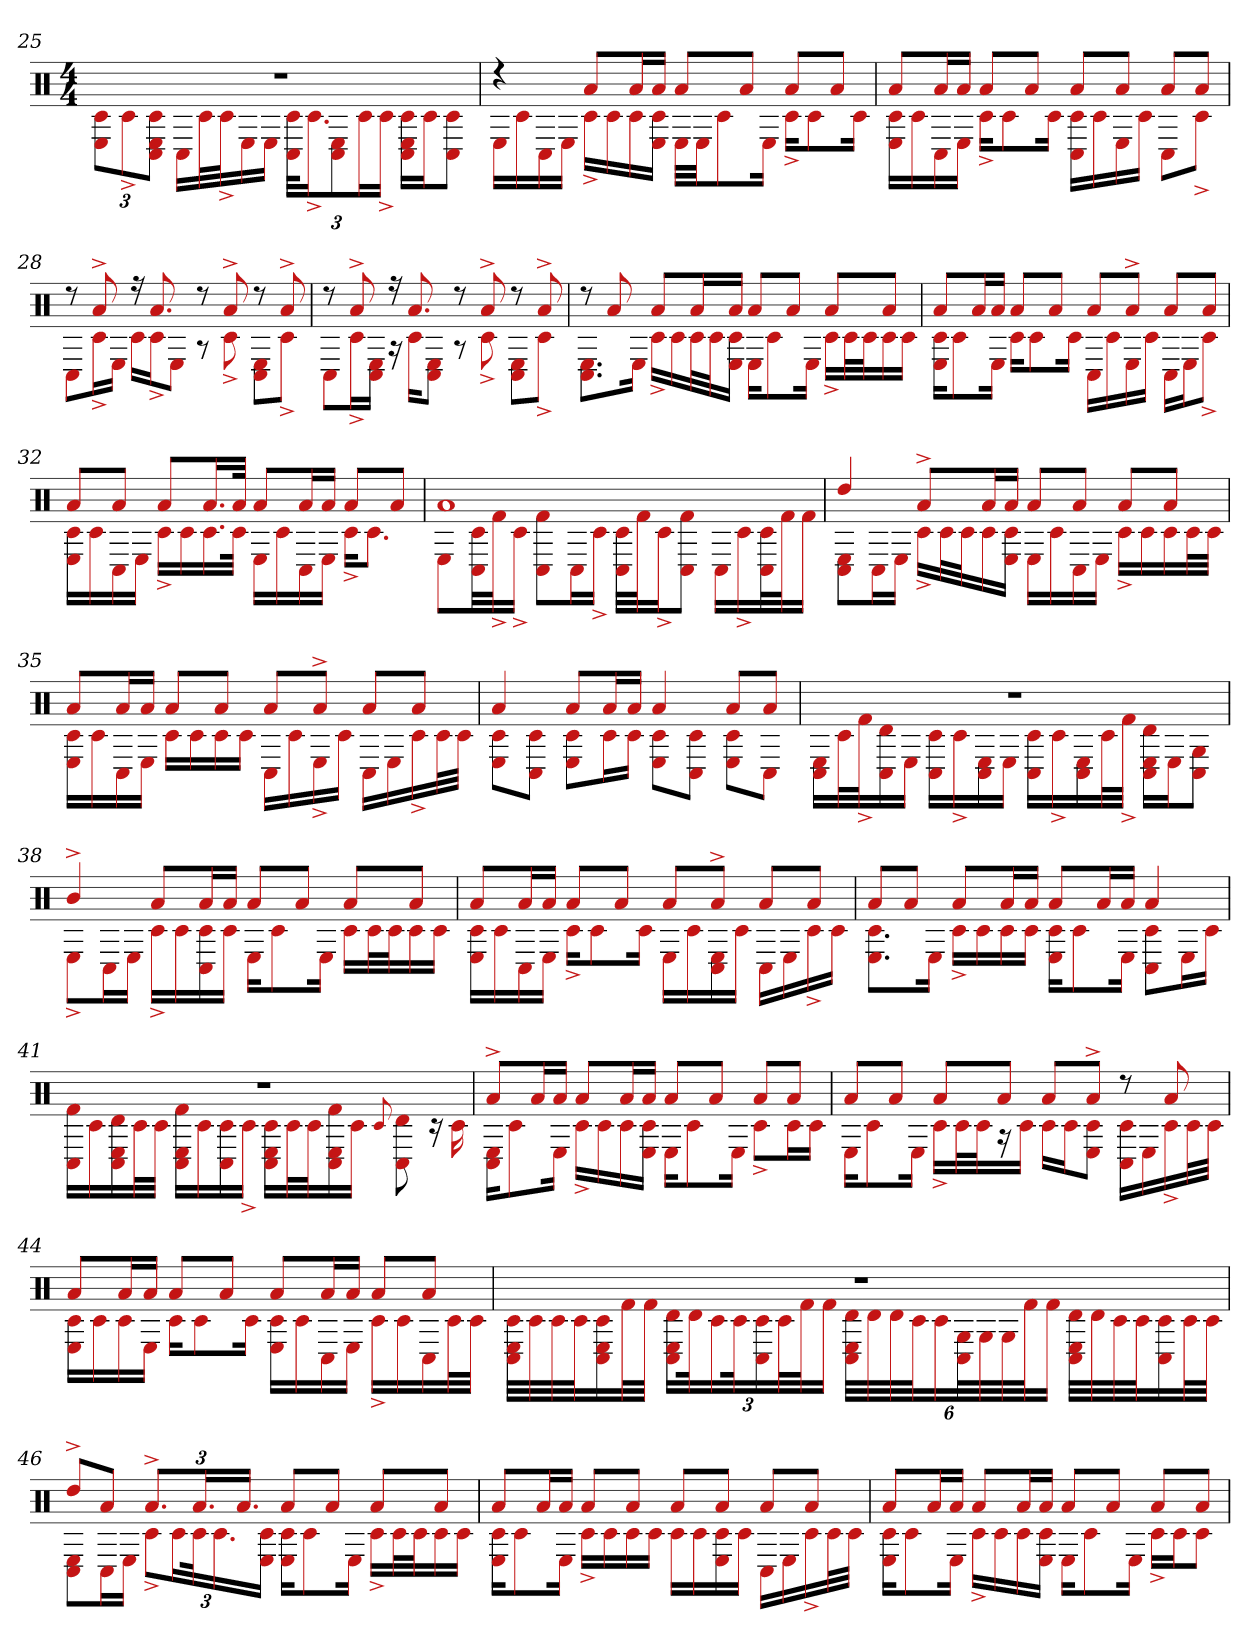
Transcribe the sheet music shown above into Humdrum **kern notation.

**kern
*part1
*staff1
*clefX
*k[]
*M4/4
=25
*^
1r	12c# 12EL
.	12c#^
.	12C# 12c# 12EJ
.	16C#LL
.	32c#L
.	32c#^J
.	16E
.	16EJJ
.	48c# 48C#KLL
.	24.c#^J
.	12E 12C#
.	24c#L
.	24c#^JJ
.	16c# 16C# 16ELL
.	16c#J
.	8C# 8c#J
=26	=26
4r	16ELL
.	16c#
.	16C#
.	16EJJ
8aL	16c#^LL
.	16c#
16aL	16c#
16aJJ	16E 16c#JJ
8aL	32ELLL
.	32EJJ
.	8c#
8aJ	.
.	16EJk
8aL	16c#^KL
.	8c#
8aJ	.
.	16c#Jk
=27	=27
8aL	16c# 16ELL
.	16c#
16aL	16C#
16aJJ	16EJJ
8aL	16c#^KL
.	8c#
8aJ	.
.	16c#Jk
8aL	16C# 16c#LL
.	16c#
8aJ	16E
.	16c#JJ
8aL	8C#L
8aJ	8c#^J
=28	=28
8r	8C#L
8a^	16c#^L
.	16EJJ
16r	16c#LL
8.a	16c#^J
.	8EJ
8r	8r
8a^	8c#^
8r	8C# 8EL
8a^	8c#^J
=29	=29
8r	8C#L
8a^	16c#^L
.	16C# 16EJJ
16r	16r
8.a	16c#KL
.	8C# 8EJ
8r	8r
8a^	8c#^
8r	8C# 8EL
8a^	8c#^J
=30	=30
8r	8.C# 8.EL
8a	.
.	16EJk
8aL	16c#^LL
.	16c#
16aL	32c#L
.	32c#J
16aJJ	16E 16c#JJ
8aL	16EKL
.	8c#
8aJ	.
.	16EJk
8aL	16c#^LL
.	32c#L
.	32c#J
8aJ	16c#
.	16c#JJ
=31	=31
8aL	16E 16c#KL
.	8c#
16aL	.
16aJJ	16EJk
8aL	16c#KL
.	8c#
8aJ	.
.	16c#Jk
8aL	16C#LL
.	16c#
8a^J	16E
.	16c#JJ
8aL	16C#LL
.	16EJ
8aJ	8c#^J
=32	=32
8aL	16c# 16ELL
.	16c#
8aJ	16C#
.	16EJJ
8aL	16c#^LL
.	16c#
16.aL	16.c#
32aJJk	32c#JJk
8aL	16ELL
.	16c#
16aL	16C#
16aJJ	16EJJ
8aL	16c#^KL
.	8.c#J
8aJ	.
=33	=33
1a	8EL
.	32C# 32c#LL
.	32f#^J
.	16c#^JJ
.	8C# 8f#L
.	16C#L
.	16c#^JJ
.	32C# 32c#LLL
.	32f#J
.	16c#^J
.	8C# 8f#J
.	16C#LL
.	16c#^
.	32C# 32c#L
.	32f#J
.	16f#JJ
=34	=34
4dd	8C# 8EL
.	16C#L
.	16EJJ
8a^L	16c#^LL
.	32c#L
.	32c#J
16aL	16c#
16aJJ	16c# 16EJJ
8aL	16ELL
.	16c#
8aJ	16C#
.	16EJJ
8aL	16c#^LL
.	16c#
8aJ	16c#
.	32c#L
.	32c#JJJ
=35	=35
8aL	16c# 16ELL
.	16c#
16aL	16C#
16aJJ	16EJJ
8aL	16c#LL
.	16c#
8aJ	16c#
.	16c#JJ
8aL	16C#LL
.	16c#
8a^J	16E^
.	16c#JJ
8aL	16C#LL
.	16E
8aJ	16c#^
.	32c#L
.	32c#JJJ
=36	=36
4a	8c# 8EL
.	8C# 8c#J
8aL	8E 8c#L
16aL	16c#L
16aJJ	16c#JJ
4a	8c# 8EL
.	8c# 8C#J
8aL	8E 8c#L
8aJ	8C#J
=37	=37
1r	16C# 16ELL
.	32c#L
.	32f#^J
.	16d 16C#
.	16EJJ
.	16C# 16c#LL
.	16c#^
.	16C# 16E
.	16EJJ
.	16c# 16C#LL
.	16c#^
.	16C# 16E
.	32c#L
.	32f#^JJJ
.	16C# 16d 16ELL
.	16EJ
.	8C# 8GJ
=38	=38
4b^	8E^L
.	16C#L
.	16EJJ
8aL	16c#^LL
.	16c#
16aL	16C# 16c#
16aJJ	16c#JJ
8aL	16EKL
.	8c#
8aJ	.
.	16EJk
8aL	16c#LL
.	32c#L
.	32c#J
8aJ	16c#
.	16c#JJ
=39	=39
8aL	16c# 16ELL
.	16c#
16aL	16C#
16aJJ	16EJJ
8aL	16c#^KL
.	8c#
8aJ	.
.	16c#Jk
8aL	16ELL
.	16c#
8a^J	16C# 16E
.	16c#JJ
8aL	16C#LL
.	16E
8aJ	16c#^
.	16c#JJ
=40	=40
8aL	8.E 8.c#L
8aJ	.
.	16EJk
8aL	16c#^LL
.	16c#
16aL	16c#
16aJJ	16c#JJ
8aL	16c# 16EKL
.	8c#
16aL	.
16aJJ	16EJk
4a	8C# 8c#L
.	16EL
.	16c#JJ
=41	=41
1r	16C# 16f#LL
.	16c#
.	16C# 16E 16d
.	32c#L
.	32c#JJJ
.	16C# 16E 16f#LL
.	16c#
.	16c# 16C#
.	16c#^JJ
.	16E 16C# 16c#LL
.	32c#L
.	32c#J
.	16E 16C# 16f#
.	16c#JJ
.	8qqc#
.	8C# 8d
.	16r
.	16c#
=42	=42
8a^L	16C# 16EKL
.	8c#
16aL	.
16aJJ	16EJk
8aL	16c#^LL
.	16c#
16aL	16c#
16aJJ	16E 16c#JJ
8aL	16EKL
.	8c#
8aJ	.
.	16EJk
8aL	8c#^L
8aJ	16c#L
.	16c#JJ
=43	=43
8aL	16EKL
.	8c#
8aJ	.
.	16EJk
8aL	16c#^LL
.	32c#L
.	32c#J
8aJ	16r
.	16c#JJ
8aL	16c#LL
.	16c#J
8a^J	8c# 8EJ
8r	16C# 16c#LL
.	16E
8a	16c#^
.	32c#L
.	32c#JJJ
=44	=44
8aL	16c# 16ELL
.	16c#
16aL	16c#
16aJJ	16EJJ
8aL	16c#KL
.	8c#
8aJ	.
.	16c#Jk
8aL	16c# 16ELL
.	16c#
16aL	16C#
16aJJ	16EJJ
8aL	16c#^LL
.	16c#
8aJ	16C#
.	32c#L
.	32c#JJJ
=45	=45
1r	32c# 32C# 32ELLL
.	32c#
.	32c#
.	32c#J
.	16C# 16E 16c#
.	32f#L
.	32f#JJJ
.	24d 24C# 24ELL
.	48dk
.	24c#
.	48c#k
.	24c# 24C#
.	48c#L
.	48f#J
.	24f#JJ
.	48d 48C# 48ELLL
.	48d
.	48d
.	48c#J
.	24c#
.	48C# 48GL
.	48G
.	48G
.	48f#J
.	24f#JJ
.	32C# 32d 32ELLL
.	32d
.	32c#
.	32c#J
.	16C# 16c#
.	32c#L
.	32c#JJJ
=46	=46
8dd^L	8C# 8EL
8aJ	16C#L
.	16EJJ
12.a^L	12c#^L
.	24c#L
24.aL	48c#k
.	24.c#
24.aJJ	.
.	24E 24c#JJ
8aL	16c# 16EKL
.	8c#
8aJ	.
.	16EJk
8aL	16c#^LL
.	32c#L
.	32c#J
8aJ	16c#
.	16c#JJ
=47	=47
8aL	16E 16c#KL
.	8c#
16aL	.
16aJJ	16EJk
8aL	16c#^LL
.	16c#
8aJ	16c#
.	16c#JJ
8aL	16c#LL
.	16c#
8aJ	16c# 16E
.	16c#JJ
8aL	16C#LL
.	16E
8aJ	16c#^
.	32c#L
.	32c#JJJ
=48	=48
8aL	16E 16c#KL
.	8c#
16aL	.
16aJJ	16EJk
8aL	16c#^LL
.	16c#
16aL	16c#
16aJJ	16E 16c#JJ
8aL	16EKL
.	8c#
8aJ	.
.	16EJk
8aL	16c#^LL
.	16c#J
8aJ	8c#J
*v	*v
=
*-
